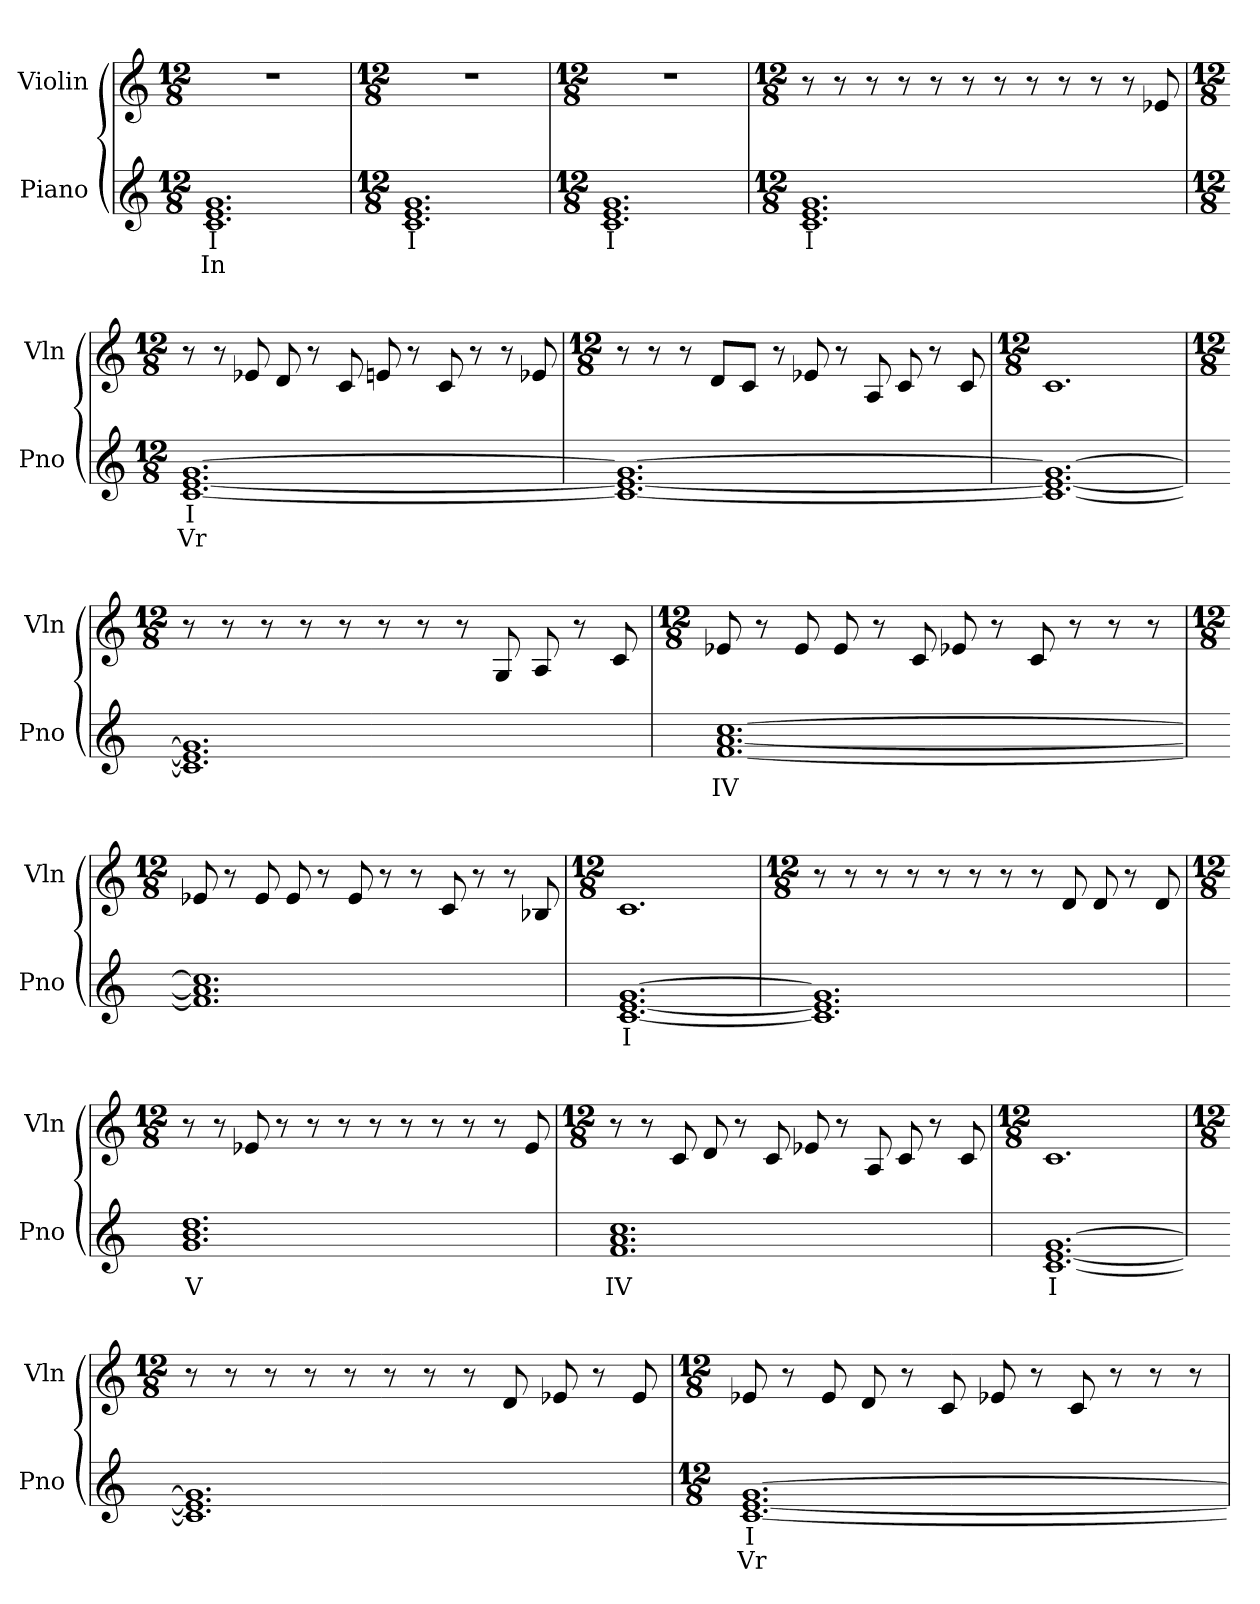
**kern	**text	**text	**kern
*part2	*part2	*part2	*part1
*staff2	*staff2	*staff2	*staff1
*I"Piano	*	*	*I"Violin
*I'Pno	*	*	*I'Vln
*k[]	*	*	*
*C:	*	*	*
*M12/8	*	*	*M12/8
=	=	=	=
1.c 1.e 1.g	I	In	1.r
=	=	=	=
*k[]	*	*	*
*C:	*	*	*
*M12/8	*	*	*M12/8
1.c 1.e 1.g	I	.	1.r
=	=	=	=
*k[]	*	*	*
*C:	*	*	*
*M12/8	*	*	*M12/8
1.c 1.e 1.g	I	.	1.r
=	=	=	=
*k[]	*	*	*
*C:	*	*	*
*M12/8	*	*	*M12/8
1.c 1.e 1.g	I	.	8r
.	.	.	8r
.	.	.	8r
.	.	.	8r
.	.	.	8r
.	.	.	8r
.	.	.	8r
.	.	.	8r
.	.	.	8r
.	.	.	8r
.	.	.	8r
.	.	.	8e-X
=	=	=	=
*k[]	*	*	*
*C:	*	*	*
*M12/8	*	*	*M12/8
[1.c [1.e [1.g	I	Vr	8r
.	.	.	8r
.	.	.	8e-X
.	.	.	8d
.	.	.	8r
.	.	.	8c
.	.	.	8en
.	.	.	8r
.	.	.	8c
.	.	.	8r
.	.	.	8r
.	.	.	8e-X
=	=	=	=
*k[]	*	*	*
*C:	*	*	*
*	*	*	*M12/8
1.c_ 1.e_ 1.g_	.	.	8r
.	.	.	8r
.	.	.	8r
.	.	.	8dL
.	.	.	8cJ
.	.	.	8r
.	.	.	8e-X
.	.	.	8r
.	.	.	8A
.	.	.	8c
.	.	.	8r
.	.	.	8c
=	=	=	=
*k[]	*	*	*
*C:	*	*	*
*	*	*	*M12/8
1.c_ 1.e_ 1.g_	.	.	1.c
=	=	=	=
*k[]	*	*	*
*C:	*	*	*
*	*	*	*M12/8
1.c] 1.e] 1.g]	.	.	8r
.	.	.	8r
.	.	.	8r
.	.	.	8r
.	.	.	8r
.	.	.	8r
.	.	.	8r
.	.	.	8r
.	.	.	8G
.	.	.	8A
.	.	.	8r
.	.	.	8c
=	=	=	=
*k[]	*	*	*
*C:	*	*	*
*	*	*	*M12/8
[1.f [1.a [1.cc	IV	.	8e-X
.	.	.	8r
.	.	.	8e-
.	.	.	8e-
.	.	.	8r
.	.	.	8c
.	.	.	8e-X
.	.	.	8r
.	.	.	8c
.	.	.	8r
.	.	.	8r
.	.	.	8r
=	=	=	=
*k[]	*	*	*
*C:	*	*	*
*	*	*	*M12/8
1.f] 1.a] 1.cc]	.	.	8e-X
.	.	.	8r
.	.	.	8e-
.	.	.	8e-
.	.	.	8r
.	.	.	8e-
.	.	.	8r
.	.	.	8r
.	.	.	8c
.	.	.	8r
.	.	.	8r
.	.	.	8B-X
=	=	=	=
*k[]	*	*	*
*C:	*	*	*
*	*	*	*M12/8
[1.c [1.e [1.g	I	.	1.c
=	=	=	=
*k[]	*	*	*
*C:	*	*	*
*	*	*	*M12/8
1.c] 1.e] 1.g]	.	.	8r
.	.	.	8r
.	.	.	8r
.	.	.	8r
.	.	.	8r
.	.	.	8r
.	.	.	8r
.	.	.	8r
.	.	.	8d
.	.	.	8d
.	.	.	8r
.	.	.	8d
=	=	=	=
*k[]	*	*	*
*C:	*	*	*
*	*	*	*M12/8
1.g 1.b 1.dd	V	.	8r
.	.	.	8r
.	.	.	8e-X
.	.	.	8r
.	.	.	8r
.	.	.	8r
.	.	.	8r
.	.	.	8r
.	.	.	8r
.	.	.	8r
.	.	.	8r
.	.	.	8e-
=	=	=	=
*k[]	*	*	*
*C:	*	*	*
*	*	*	*M12/8
1.f 1.a 1.cc	IV	.	8r
.	.	.	8r
.	.	.	8c
.	.	.	8d
.	.	.	8r
.	.	.	8c
.	.	.	8e-X
.	.	.	8r
.	.	.	8A
.	.	.	8c
.	.	.	8r
.	.	.	8c
=	=	=	=
*k[]	*	*	*
*C:	*	*	*
*	*	*	*M12/8
[1.c [1.e [1.g	I	.	1.c
=	=	=	=
*k[]	*	*	*
*C:	*	*	*
*	*	*	*M12/8
1.c] 1.e] 1.g]	.	.	8r
.	.	.	8r
.	.	.	8r
.	.	.	8r
.	.	.	8r
.	.	.	8r
.	.	.	8r
.	.	.	8r
.	.	.	8d
.	.	.	8e-X
.	.	.	8r
.	.	.	8e-
=	=	=	=
*k[]	*	*	*
*C:	*	*	*
*M12/8	*	*	*M12/8
[1.c [1.e [1.g	I	Vr	8e-X
.	.	.	8r
.	.	.	8e-
.	.	.	8d
.	.	.	8r
.	.	.	8c
.	.	.	8e-X
.	.	.	8r
.	.	.	8c
.	.	.	8r
.	.	.	8r
.	.	.	8r
=	=	=	=
*-	*-	*-	*-
